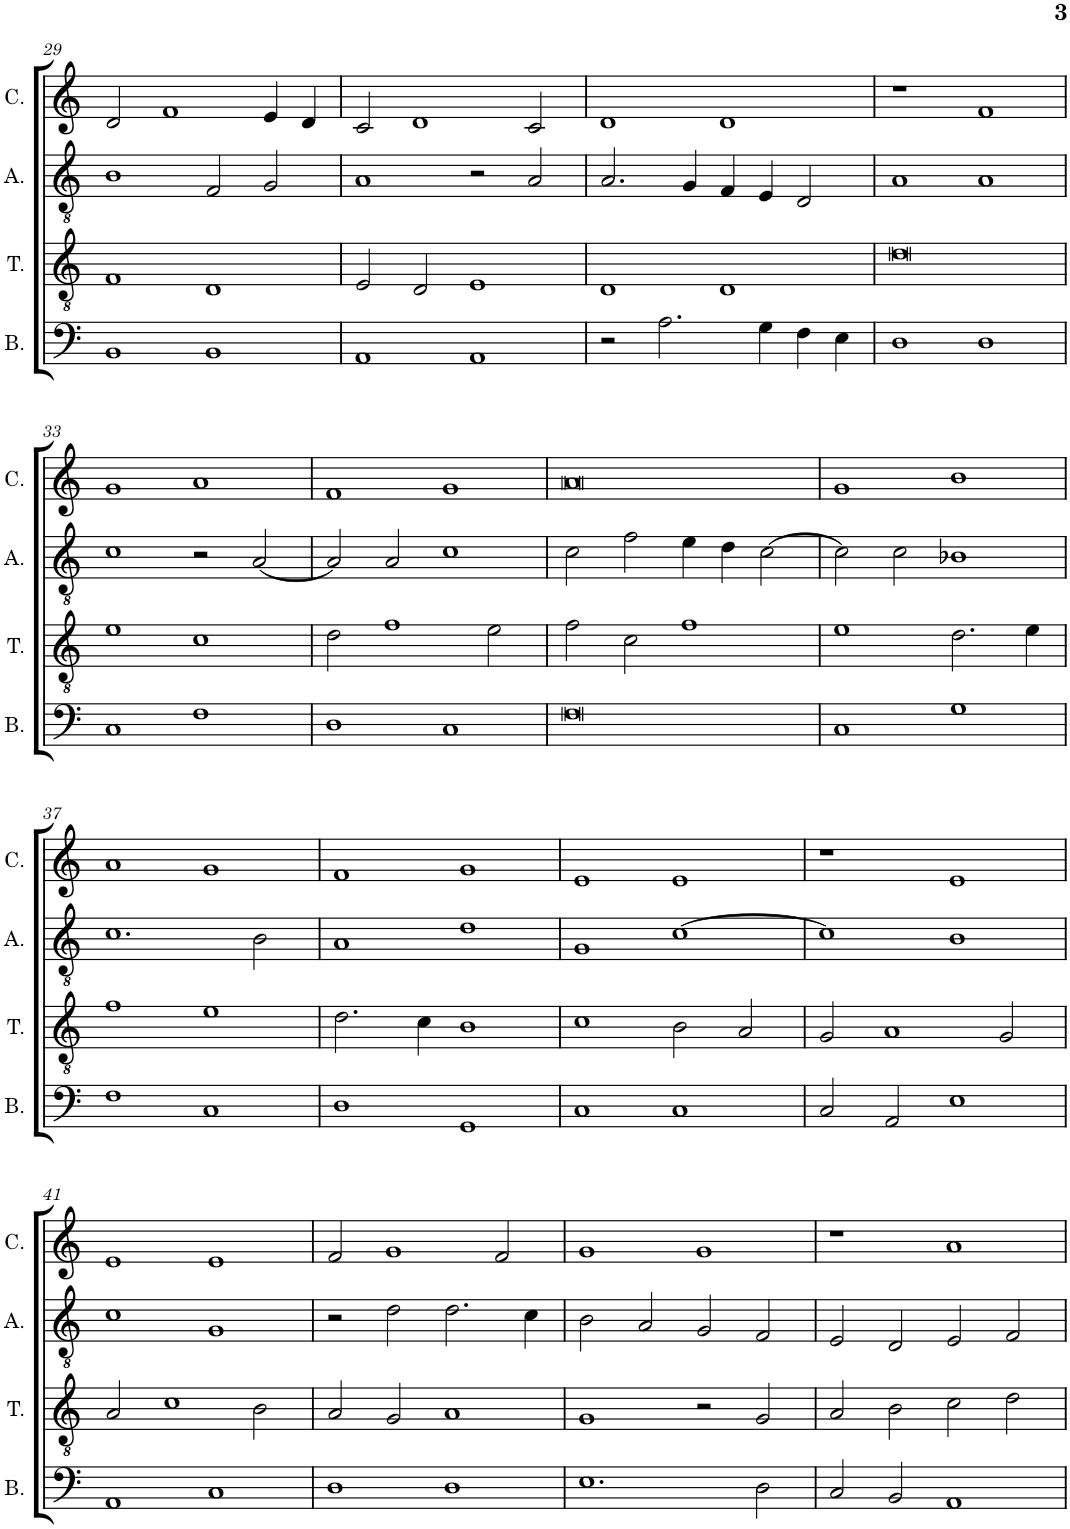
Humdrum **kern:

**kern	**kern	**kern	**kern
*part4	*part3	*part2	*part1
*staff4	*staff3	*staff2	*staff1
*I"Bassus	*I"Tenor	*I"Altus	*I"Cantus
*I'B.	*I'T.	*I'A.	*I'C.
!!LO:PB:g=z
*clefF4	*clefGv2	*clefGv2	*clefG2
*k[]	*k[]	*k[]	*k[]
*M2/1	*M2/1	*M2/1	*M2/1
=29	=29	=29	=29
1BB	1F	1B	2d/
.	.	.	1f
1BB	1D	2F/	.
.	.	2G/	4e/
.	.	.	4d/
=30	=30	=30	=30
1AA	2E/	1A	2c/
.	2D/	.	1d
1AA	1E	2r	.
.	.	2A/	2c/
=31	=31	=31	=31
2r	1D	2.A/	1d
2.A\	.	.	.
.	.	4G/	.
.	1D	4F/	1d
4G\	.	4E/	.
4F\	.	2D/	.
4E\	.	.	.
=32	=32	=32	=32
1D	0d	1A	1r
1D	.	1A	1f
!!LO:LB:g=z
=33	=33	=33	=33
1C	1e	1c	1g
1F	1c	2r	1a
.	.	[2A/	.
=34	=34	=34	=34
1D	2d\	2A/]	1f
.	1f	2A/	.
1C	.	1c	1g
.	2e\	.	.
=35	=35	=35	=35
0F	2f\	2c\	0a
.	2c\	2f\	.
.	1f	4e\	.
.	.	4d\	.
.	.	[2c\	.
=36	=36	=36	=36
1C	1e	2c\]	1g
.	.	2c\	.
1G	2.d\	1B-X	1b
.	4e\	.	.
!!LO:LB:g=z
=37	=37	=37	=37
1F	1f	1.c	1a
1C	1e	.	1g
.	.	2B\	.
=38	=38	=38	=38
1D	2.d\	1A	1f
.	4c\	.	.
1GG	1B	1d	1g
=39	=39	=39	=39
1C	1c	1G	1e
1C	2B\	[1c	1e
.	2A/	.	.
=40	=40	=40	=40
2C/	2G/	1c]	1r
2AA/	1A	.	.
1E	.	1B	1e
.	2G/	.	.
!!LO:LB:g=z
=41	=41	=41	=41
1AA	2A/	1c	1e
.	1c	.	.
1C	.	1G	1e
.	2B\	.	.
=42	=42	=42	=42
1D	2A/	2r	2f/
.	2G/	2d\	1g
1D	1A	2.d\	.
.	.	.	2f/
.	.	4c\	.
=43	=43	=43	=43
1.E	1G	2B\	1g
.	.	2A/	.
.	2r	2G/	1g
2D\	2G/	2F/	.
=44	=44	=44	=44
2C/	2A/	2E/	1r
2BB/	2B\	2D/	.
1AA	2c\	2E/	1a
.	2d\	2F/	.
=	=	=	=
*-	*-	*-	*-
